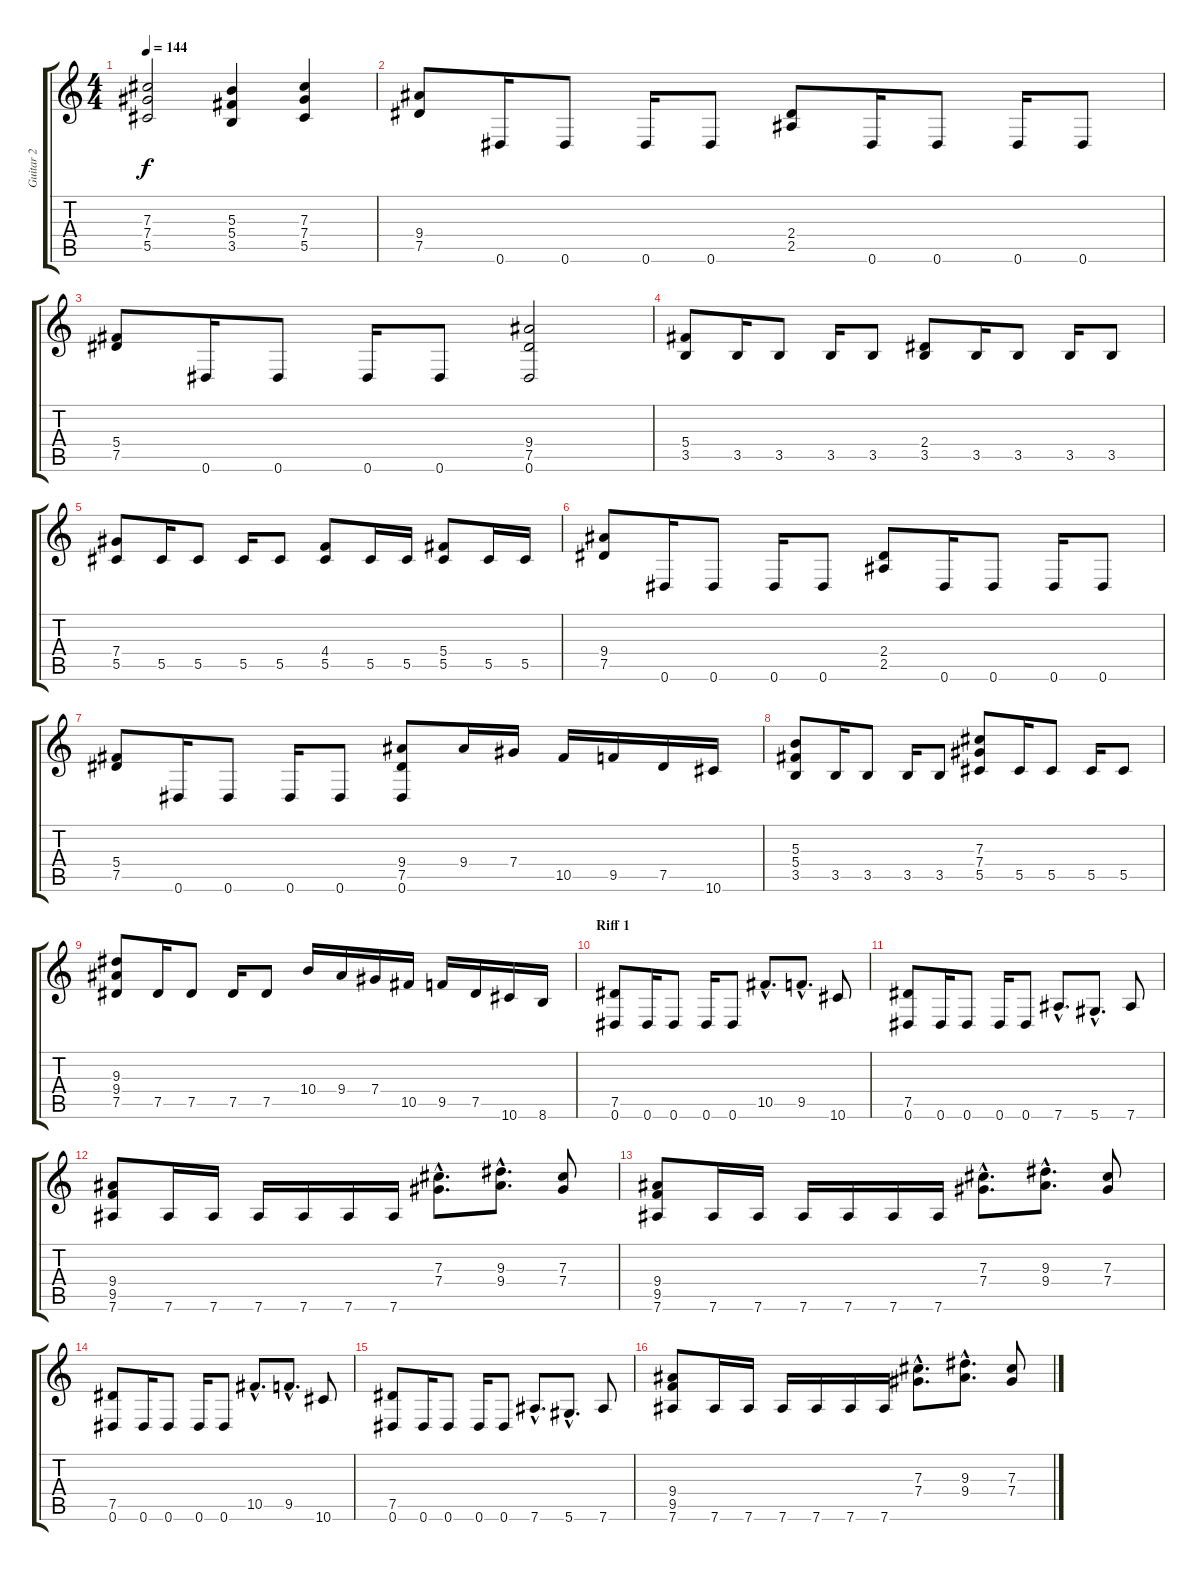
\track ("Guitar 2" "Guitar 2") {instrument distortionguitar}
\staff {score tabs}
\tuning (Eb4 Bb3 Gb3 Db3 Ab2 Eb2) {hide}
\ts (4 4)
\tempo 144
\clef g2
\ks c
(7.3 7.4 5.5).2{dy f} (5.3 5.4 3.5).4 (7.3 7.4 5.5).4 |
(9.4 7.5).8 0.6.16 0.6.8 0.6.16 0.6.8 (2.4 2.5).8 0.6.16 0.6.8 0.6.16 0.6.8 |
(5.4 7.5).8 0.6.16 0.6.8 0.6.16 0.6.8 (9.4 7.5 0.6).2 |
(5.4 3.5).8 3.5.16 3.5.8 3.5.16 3.5.8 (2.4 3.5).8 3.5.16 3.5.8 3.5.16 3.5.8 |
(7.4 5.5).8 5.5.16 5.5.8 5.5.16 5.5.8 (4.4 5.5).8 5.5.16 5.5.16 (5.4 5.5).8 5.5.16 5.5.16 |
(9.4 7.5).8 0.6.16 0.6.8 0.6.16 0.6.8 (2.4 2.5).8 0.6.16 0.6.8 0.6.16 0.6.8 |
(5.4 7.5).8 0.6.16 0.6.8 0.6.16 0.6.8 (9.4 7.5 0.6).8 9.4.16 7.4.16 10.5.16 9.5.16 7.5.16 10.6.16 |
(5.3 5.4 3.5).8 3.5.16 3.5.8 3.5.16 3.5.8 (7.3 7.4 5.5).8 5.5.16 5.5.8 5.5.16 5.5.8 |
(9.3 9.4 7.5).8 7.5.16 7.5.8 7.5.16 7.5.8 10.4.16 9.4.16 7.4.16 10.5.16 9.5.16 7.5.16 10.6.16 8.6.16 |
\section ("" "Riff 1")
(7.5 0.6).8 0.6.16 0.6.8 0.6.16 0.6.8 10.5{hac}.8{d} 9.5{hac}.8{d} 10.6.8 |
(7.5 0.6).8 0.6.16 0.6.8 0.6.16 0.6.8 7.6{hac}.8{d} 5.6{hac}.8{d} 7.6.8 |
(9.4 9.5 7.6).8 7.6.16 7.6.16 7.6.16 7.6.16 7.6.16 7.6.16 (7.3{hac} 7.4{hac}).8{d} (9.3{hac} 9.4{hac}).8{d} (7.3 7.4).8 |
(9.4 9.5 7.6).8 7.6.16 7.6.16 7.6.16 7.6.16 7.6.16 7.6.16 (7.3{hac} 7.4{hac}).8{d} (9.3{hac} 9.4{hac}).8{d} (7.3 7.4).8 |
(7.5 0.6).8 0.6.16 0.6.8 0.6.16 0.6.8 10.5{hac}.8{d} 9.5{hac}.8{d} 10.6.8 |
(7.5 0.6).8 0.6.16 0.6.8 0.6.16 0.6.8 7.6{hac}.8{d} 5.6{hac}.8{d} 7.6.8 |
(9.4 9.5 7.6).8 7.6.16 7.6.16 7.6.16 7.6.16 7.6.16 7.6.16 (7.3{hac} 7.4{hac}).8{d} (9.3{hac} 9.4{hac}).8{d} (7.3 7.4).8
